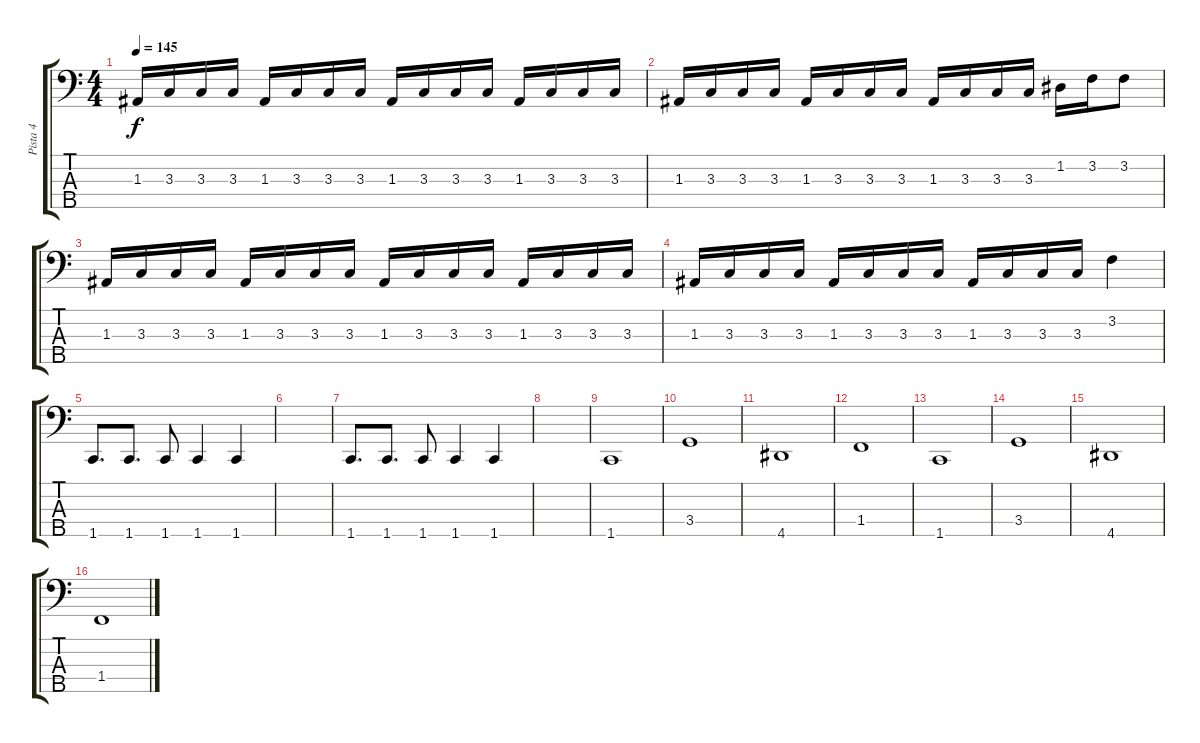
\track ("Pista 4" "Pista 4") {instrument electricbassfinger}
\staff {score tabs}
\tuning (G2 D2 A1 E1 B0) {hide}
\ts (4 4)
\tempo 145
\clef f4
\ks c
1.3.16{dy f} 3.3.16 3.3.16 3.3.16 1.3.16 3.3.16 3.3.16 3.3.16 1.3.16 3.3.16 3.3.16 3.3.16 1.3.16 3.3.16 3.3.16 3.3.16 |
1.3.16 3.3.16 3.3.16 3.3.16 1.3.16 3.3.16 3.3.16 3.3.16 1.3.16 3.3.16 3.3.16 3.3.16 1.2.16 3.2.16 3.2.8 |
1.3.16 3.3.16 3.3.16 3.3.16 1.3.16 3.3.16 3.3.16 3.3.16 1.3.16 3.3.16 3.3.16 3.3.16 1.3.16 3.3.16 3.3.16 3.3.16 |
1.3.16 3.3.16 3.3.16 3.3.16 1.3.16 3.3.16 3.3.16 3.3.16 1.3.16 3.3.16 3.3.16 3.3.16 3.2.4 |
1.5.8{d} 1.5.8{d} 1.5.8 1.5.4 1.5.4 |
|
1.5.8{d} 1.5.8{d} 1.5.8 1.5.4 1.5.4 |
|
1.5.1 |
3.4.1 |
4.5.1 |
1.4.1 |
1.5.1 |
3.4.1 |
4.5.1 |
1.4.1
